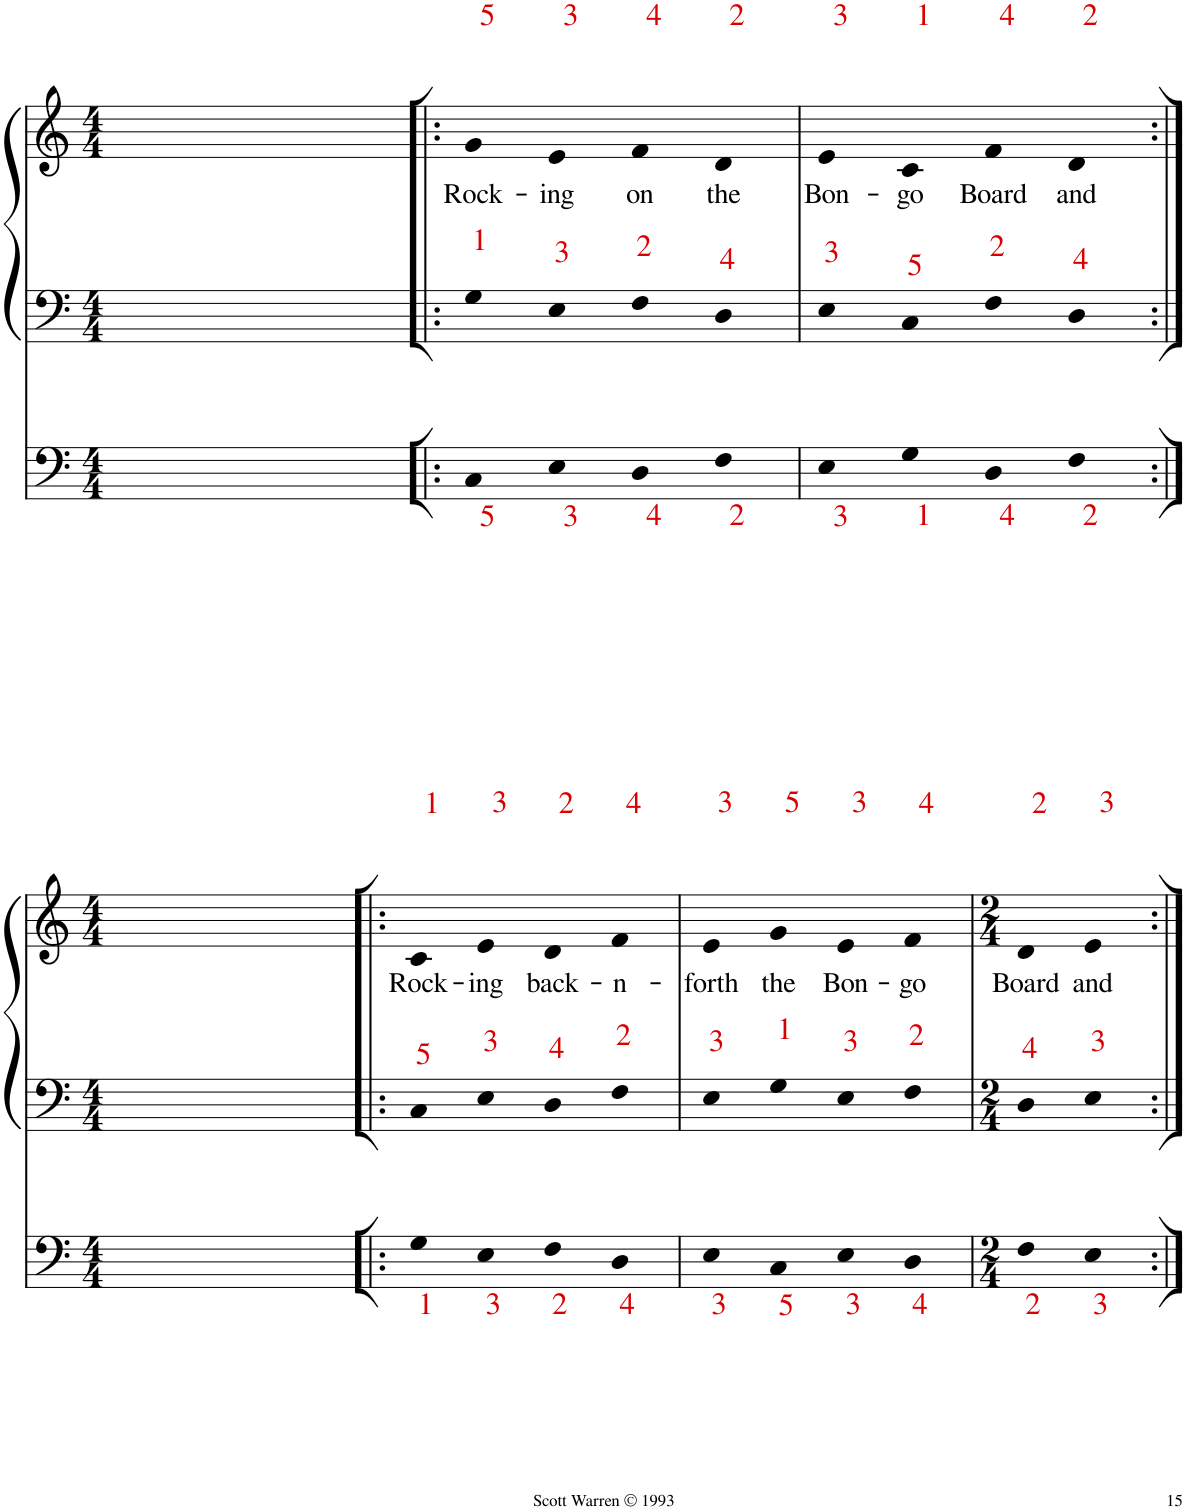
**kern	**kern	**kern	**kern	**kern	**text
*part3	*part2	*part1	*part1	*part1	*part1
*staff5	*staff4	*staff3	*staff2	*staff1	*staff1
*I"Voice	*I"Voice	*I"Piano	*	*	*
*I'Vo.	*I'Vo.	*I'Pno	*	*	*
!!LO:PB:g=z
*clefG2	*clefG2	*clefF4	*clefF4	*clefG2	*
*k[]	*k[]	*k[]	*k[]	*k[]	*
*M4/4	*M4/4	*M4/4	*M4/4	*M4/4	*
=74	=74	=74	=74	=74	=74
*^	*	*	*	*	*
4r	1ryy	1ryy	1ryy	1ryy	1ryy	.
2.cc	.	.	.	.	.	.
8r	4ee	1ryy	1ryy	1ryy	1ryy	.
4.ff	.	.	.	.	.	.
.	8r	.	.	.	.	.
.	8r	.	.	.	.	.
4gg	4r	.	.	.	.	.
4r	4r	.	.	.	.	.
=75!|:	=75!|:	=75!|:	=75!|:	=75!|:	=75!|:	=75!|:
!	!	!	!	!	!	!LO:LY:b
*v	*v	*	*	*	*	*
1r	4g	4C	4G	4g	Rock-
.	4e	1ryy	1ryy	1ryy	.
.	4f	.	.	.	.
.	4d	.	.	.	.
1ryy	1ryy	.	.	.	.
!	!	!	!	!	!LO:LY:b
.	.	4E	4E	4e	-ing
!	!	!	!	!	!LO:LY:b
.	.	4D	4F	4f	on
!	!	!	!	!	!LO:LY:b
.	.	4F	4D	4d	the
=76	=76	=76	=76	=76	=76
!	!	!	!	!	!LO:LY:b
1r	4e	4E	4E	4e	Bon-
!	!	!	!	!	!LO:LY:b
.	4c	4G	4C	4c	-go
!	!	!	!	!	!LO:LY:b
.	4f	4D	4F	4f	Board
!	!	!	!	!	!LO:LY:b
.	4d	4F	4D	4d	and
!!LO:LB:g=z
=77:|!	=77:|!	=77:|!	=77:|!	=77:|!	=77:|!
*M4/4	*M4/4	*M4/4	*M4/4	*M4/4	*
*^	*	*	*	*	*
4r	1ryy	1ryy	1ryy	1ryy	1ryy	.
2.cc	.	.	.	.	.	.
8r	4ee	1ryy	1ryy	1ryy	1ryy	.
4.ff	.	.	.	.	.	.
.	8r	.	.	.	.	.
.	8r	.	.	.	.	.
4gg	4r	.	.	.	.	.
4r	4r	.	.	.	.	.
=78!|:	=78!|:	=78!|:	=78!|:	=78!|:	=78!|:	=78!|:
!	!	!	!	!	!	!LO:LY:b
*v	*v	*	*	*	*	*
1r	4c	4G	4C	4c	Rock-
.	4e	1ryy	1ryy	1ryy	.
.	4d	.	.	.	.
.	4f	.	.	.	.
1ryy	1ryy	.	.	.	.
!	!	!	!	!	!LO:LY:b
.	.	4E	4E	4e	-ing
!	!	!	!	!	!LO:LY:b
.	.	4F	4D	4d	back-
!	!	!	!	!	!LO:LY:b
.	.	4D	4F	4f	-n-
=79	=79	=79	=79	=79	=79
!	!	!	!	!	!LO:LY:b
1r	4e	4E	4E	4e	-forth
!	!	!	!	!	!LO:LY:b
.	4g	4C	4G	4g	the
!	!	!	!	!	!LO:LY:b
.	4e	4E	4E	4e	Bon-
!	!	!	!	!	!LO:LY:b
.	4f	4D	4F	4f	-go
=80	=80	=80	=80	=80	=80
*M2/4	*M2/4	*M2/4	*M2/4	*M2/4	*
!	!	!	!	!	!LO:LY:b
2r	4d	4F	4D	4d	Board
!	!	!	!	!	!LO:LY:b
.	4e	4E	4E	4e	and
=:|!	=:|!	=:|!	=:|!	=:|!	=:|!
*-	*-	*-	*-	*-	*-
